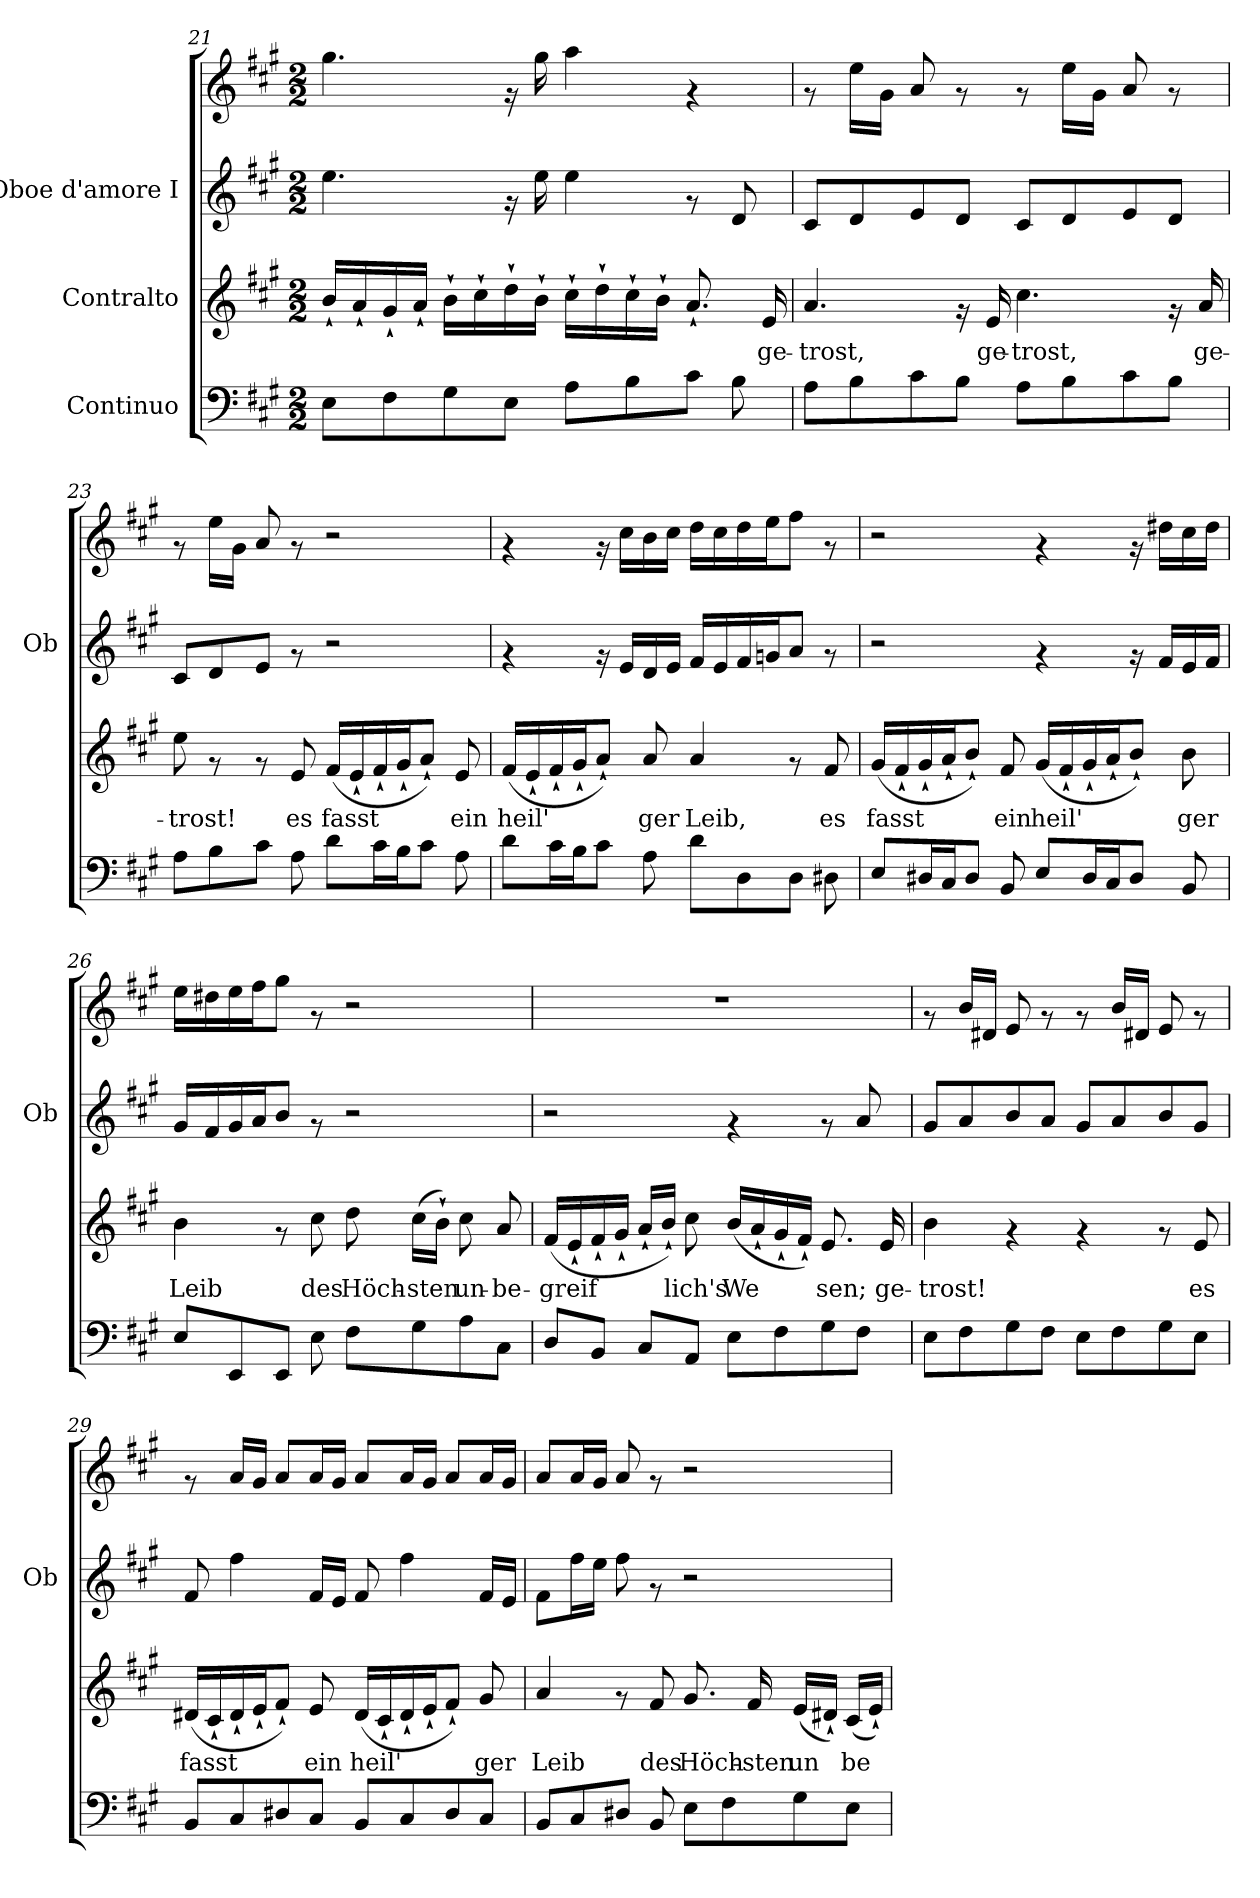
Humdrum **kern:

**kern	**kern	**text	**kern	**kern
*part3	*part2	*part2	*part1	*part1
*staff4	*staff3	*staff3	*staff2	*staff1
*I"Continuo	*I"Contralto	*	*I"Oboe d'amore I	*
*	*	*	*I'Ob	*
*clefF4	*clefG2	*	*clefG2	*clefG2
*k[f#c#g#]	*k[f#c#g#]	*	*k[f#c#g#]	*k[f#c#g#]
*A:	*A:	*	*A:	*A:
*M2/2	*M2/2	*	*M2/2	*M2/2
=21	=21	=21	=21	=21
!	!	!LO:LY:b:cj	!	!
8E\L	16b`</L	.	4.ee\	4.gg#\
!	!	!LO:LY:b:cj	!	!
.	16a`</	.	.	.
!	!	!LO:LY:b:cj	!	!
8F#\	16g#`</	.	.	.
!	!	!LO:LY:b:cj	!	!
.	16a`</J	.	.	.
!	!	!LO:LY:b:cj	!	!
8G#\	16b`>\L	.	.	.
!	!	!LO:LY:b:cj	!	!
.	16cc#`>\	.	.	.
!	!	!LO:LY:b:cj	!	!
8E\J	16dd`>\	.	16rf	16rf
!	!	!LO:LY:b:cj	!	!
.	16b`>\J	.	16ee\	16gg#\
!	!	!LO:LY:b:cj	!	!
8A\L	16cc#`>\L	.	4ee\	4aa\
!	!	!LO:LY:b:cj	!	!
.	16dd`>\	.	.	.
!	!	!LO:LY:b:cj	!	!
8B\	16cc#`>\	.	.	.
!	!	!LO:LY:b:cj	!	!
.	16b`>\J	.	.	.
!	!	!LO:LY:b:cj	!	!
8c#\J	8.a`</	.	8rf	4rf
8B\	.	.	8d/	.
!	!	!LO:LY:b:cj	!	!
.	16e/	ge-	.	.
!!LO:LB:g=z
=22	=22	=22	=22	=22
!	!	!LO:LY:b:cj	!	!
8A\L	4.a/	-trost,	8c#/L	8rf
8B\	.	.	8d/	16ee\L
.	.	.	.	16g#\J
8c#\	.	.	8e/	8a/
8B\J	16rf	.	8d/J	8rf
!	!	!LO:LY:b:cj	!	!
.	16e/	ge-	.	.
!	!	!LO:LY:b:cj	!	!
8A\L	4.cc#\	-trost,	8c#/L	8rf
8B\	.	.	8d/	16ee\L
.	.	.	.	16g#\J
8c#\	.	.	8e/	8a/
8B\J	16rf	.	8d/J	8rf
!	!	!LO:LY:b:cj	!	!
.	16a/	ge-	.	.
=23	=23	=23	=23	=23
!	!	!LO:LY:b:cj	!	!
8A\L	8ee\	-trost!	8c#/L	8rf
8B\	8rf	.	8d/	16ee\L
.	.	.	.	16g#\J
8c#\J	8rf	.	8e/J	8a/
!	!	!LO:LY:b:cj	!	!
8A\	8e/	es	8rf	8rf
!	!	!LO:LY:b:cj	!	!
8d\L	(>16f#/L	fasst	2r	2r
!	!	!LO:LY:b:cj	!	!
.	16e`</	.	.	.
!	!	!LO:LY:b:cj	!	!
16c#\	16f#`</	.	.	.
!	!	!LO:LY:b:cj	!	!
16B\	16g#`</	.	.	.
!	!	!LO:LY:b:cj	!	!
8c#\J	8a`</J)	.	.	.
!	!	!LO:LY:b:cj	!	!
8A\	8e/	ein	.	.
!!LO:PB:g=z
=24	=24	=24	=24	=24
!	!	!LO:LY:b:cj	!	!
8d\L	(>16f#/L	heil'-	4rf	4rf
!	!	!LO:LY:b:cj	!	!
.	16e`</	-	.	.
!	!	!LO:LY:b:cj	!	!
16c#\	16f#`</	.	.	.
!	!	!LO:LY:b:cj	!	!
16B\	16g#`</	.	.	.
!	!	!LO:LY:b:cj	!	!
8c#\J	8a`</J)	.	16rf	16rf
.	.	.	16e/L	16cc#\L
!	!	!LO:LY:b:cj	!	!
8A\	8a/	ger	16d/	16b\
.	.	.	16e/J	16cc#\J
!	!	!LO:LY:b:cj	!	!
8d\L	4a/	Leib,	16f#/L	16dd\L
.	.	.	16e/	16cc#\
8D\	.	.	16f#/	16dd\
.	.	.	16gn/	16ee\
8D\J	8rf	.	8a/J	8ff#\J
!	!	!LO:LY:b:cj	!	!
8D#X\	8f#/	es	8rf	8rf
=25	=25	=25	=25	=25
!	!	!LO:LY:b:cj	!	!
8E/L	(>16g#/L	fasst	2r	2r
!	!	!LO:LY:b:cj	!	!
.	16f#`</	.	.	.
!	!	!LO:LY:b:cj	!	!
16D#X/	16g#`</	.	.	.
!	!	!LO:LY:b:cj	!	!
16C#/	16a`</	.	.	.
!	!	!LO:LY:b:cj	!	!
8D#/J	8b`</J)	.	.	.
!	!	!LO:LY:b:cj	!	!
8BB/	8f#/	ein	.	.
!	!	!LO:LY:b:cj	!	!
8E/L	(>16g#/L	heil'-	4rf	4rf
!	!	!LO:LY:b:cj	!	!
.	16f#`</	-	.	.
!	!	!LO:LY:b:cj	!	!
16D#/	16g#`</	.	.	.
!	!	!LO:LY:b:cj	!	!
16C#/	16a`</	.	.	.
!	!	!LO:LY:b:cj	!	!
8D#/J	8b`</J)	.	16rf	16rf
.	.	.	16f#/L	16dd#X\L
!	!	!LO:LY:b:cj	!	!
8BB/	8b\	ger	16e/	16cc#\
.	.	.	16f#/J	16dd#\J
!!LO:LB:g=z
=26	=26	=26	=26	=26
!	!	!LO:LY:b:cj	!	!
8E/L	4b\	Leib	16g#/L	16ee\L
.	.	.	16f#/	16dd#X\
8EE/	.	.	16g#/	16ee\
.	.	.	16a/	16ff#\
8EE/J	8rf	.	8b/J	8gg#\J
!	!	!LO:LY:b:cj	!	!
8E\	8cc#\	des	8rf	8rf
!	!	!LO:LY:b:cj	!	!
8F#\L	8dd\	Höch-	2r	2r
!	!	!LO:LY:b:cj	!	!
8G#\	(>16cc#\L	-sten	.	.
!	!	!LO:LY:b:cj	!	!
.	16b`>\J)	.	.	.
!	!	!LO:LY:b:cj	!	!
8A\	8cc#\	un-	.	.
!	!	!LO:LY:b:cj	!	!
8C#\J	8a/	-be-	.	.
=27	=27	=27	=27	=27
!	!	!LO:LY:b:cj	!	!
8D/L	(>16f#/L	-greif-	2r	1r
!	!	!LO:LY:b:cj	!	!
.	16e`</	-	.	.
!	!	!LO:LY:b:cj	!	!
8BB/J	16f#`</	.	.	.
!	!	!LO:LY:b:cj	!	!
.	16g#`</J	.	.	.
!	!	!LO:LY:b:cj	!	!
8C#/L	16a`</L	.	.	.
!	!	!LO:LY:b:cj	!	!
.	16b`</J)	.	.	.
!	!	!LO:LY:b:cj	!	!
8AA/J	8cc#\	lich's	.	.
!	!	!LO:LY:b:cj	!	!
8E\L	(>16b/L	We-	4rf	.
!	!	!LO:LY:b:cj	!	!
.	16a`</	-	.	.
!	!	!LO:LY:b:cj	!	!
8F#\	16g#`</	.	.	.
!	!	!LO:LY:b:cj	!	!
.	16f#`</J)	.	.	.
!	!	!LO:LY:b:cj	!	!
8G#\	8.e/	sen;	8rf	.
8F#\J	.	.	8a/	.
!	!	!LO:LY:b:cj	!	!
.	16e/	ge-	.	.
!!LO:PB:g=z
=28	=28	=28	=28	=28
!	!	!LO:LY:b:cj	!	!
8E\L	4b\	-trost!	8g#/L	8rf
8F#\	.	.	8a/	16b/L
.	.	.	.	16d#X/J
8G#\	4rf	.	8b/	8e/
8F#\J	.	.	8a/J	8rf
8E\L	4rf	.	8g#/L	8rf
8F#\	.	.	8a/	16b/L
.	.	.	.	16d#X/J
8G#\	8rf	.	8b/	8e/
!	!	!LO:LY:b:cj	!	!
8E\J	8e/	es	8g#/J	8rf
=29	=29	=29	=29	=29
!	!	!LO:LY:b:cj	!	!
8BB/L	(>16d#X/L	fasst	8f#/	8rf
!	!	!LO:LY:b:cj	!	!
.	16c#`</	.	.	.
!	!	!LO:LY:b:cj	!	!
8C#/	16d#`</	.	4ff#\	16a/L
!	!	!LO:LY:b:cj	!	!
.	16e`</	.	.	16g#/J
!	!	!LO:LY:b:cj	!	!
8D#X/	8f#`</J)	.	.	8a/L
!	!	!LO:LY:b:cj	!	!
8C#/J	8e/	ein	16f#/L	16a/
.	.	.	16e/J	16g#/J
!	!	!LO:LY:b:cj	!	!
8BB/L	(>16d#/L	heil'-	8f#/	8a/L
!	!	!LO:LY:b:cj	!	!
.	16c#`</	-	.	.
!	!	!LO:LY:b:cj	!	!
8C#/	16d#`</	.	4ff#\	16a/
!	!	!LO:LY:b:cj	!	!
.	16e`</	.	.	16g#/J
!	!	!LO:LY:b:cj	!	!
8D#/	8f#`</J)	.	.	8a/L
!	!	!LO:LY:b:cj	!	!
8C#/J	8g#/	ger	16f#/L	16a/
.	.	.	16e/J	16g#/J
!!LO:LB:g=z
=30	=30	=30	=30	=30
!	!	!LO:LY:b:cj	!	!
8BB/L	4a/	Leib	8f#\L	8a/L
8C#/	.	.	16ff#\	16a/
.	.	.	16ee\J	16g#/J
8D#X/J	8rf	.	8ff#\	8a/
!	!	!LO:LY:b:cj	!	!
8BB/	8f#/	des	8rf	8rf
!	!	!LO:LY:b:cj	!	!
8E\L	8.g#/	Höch-	2r	2r
8F#\	.	.	.	.
!	!	!LO:LY:b:cj	!	!
.	16f#/	-sten	.	.
!	!	!LO:LY:b:cj	!	!
8G#\	(>16e/L	un-	.	.
!	!	!LO:LY:b:cj	!	!
.	16d#X`</J)	-	.	.
!	!	!LO:LY:b:cj	!	!
8E\J	(>16c#/L	be-	.	.
!	!	!LO:LY:b:cj	!	!
.	16e`</J)	--	.	.
=	=	=	=	=
*-	*-	*-	*-	*-
